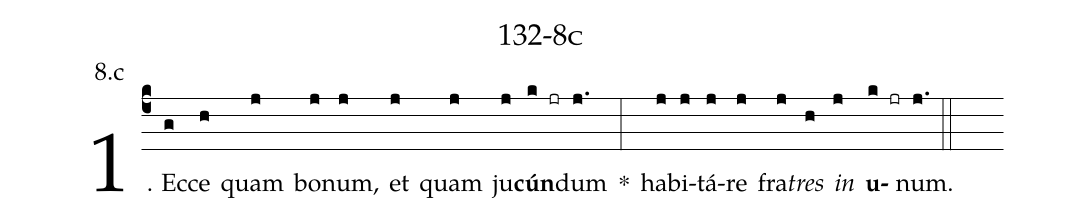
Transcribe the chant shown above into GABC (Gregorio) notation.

name: 132-8c;
annotation: 8.c;
%%
(c4)1. Ec(g)ce(h) quam(j) bo(j)num,(j) et(j) quam(j) ju(j)<b>cún</b>(k jr)dum(j.) *(:) ha(j)bi(j)tá(j)re(j) fra(j)<i>tres</i>(h) <i>in</i>(j) <b>u</b>(k jr)num.(j.) (::)
